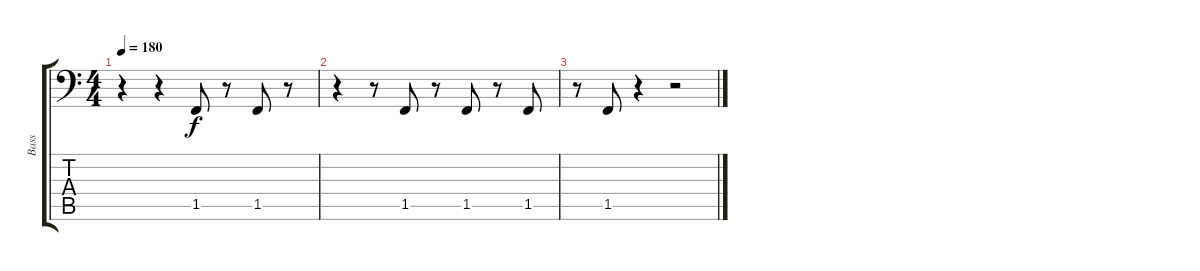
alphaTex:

\track ("Bass" "Bass") {instrument electricbassfinger}
\staff {score tabs}
\tuning (C3 G2 D2 A1 E1 B0) {hide}
\ts (4 4)
\tempo 180
\clef f4
\ks c
r.4{dy f} r.4 1.5.8 r.8 1.5.8 r.8 |
r.4 r.8 1.5.8 r.8 1.5.8 r.8 1.5.8 |
r.8 1.5.8 r.4 r.2
